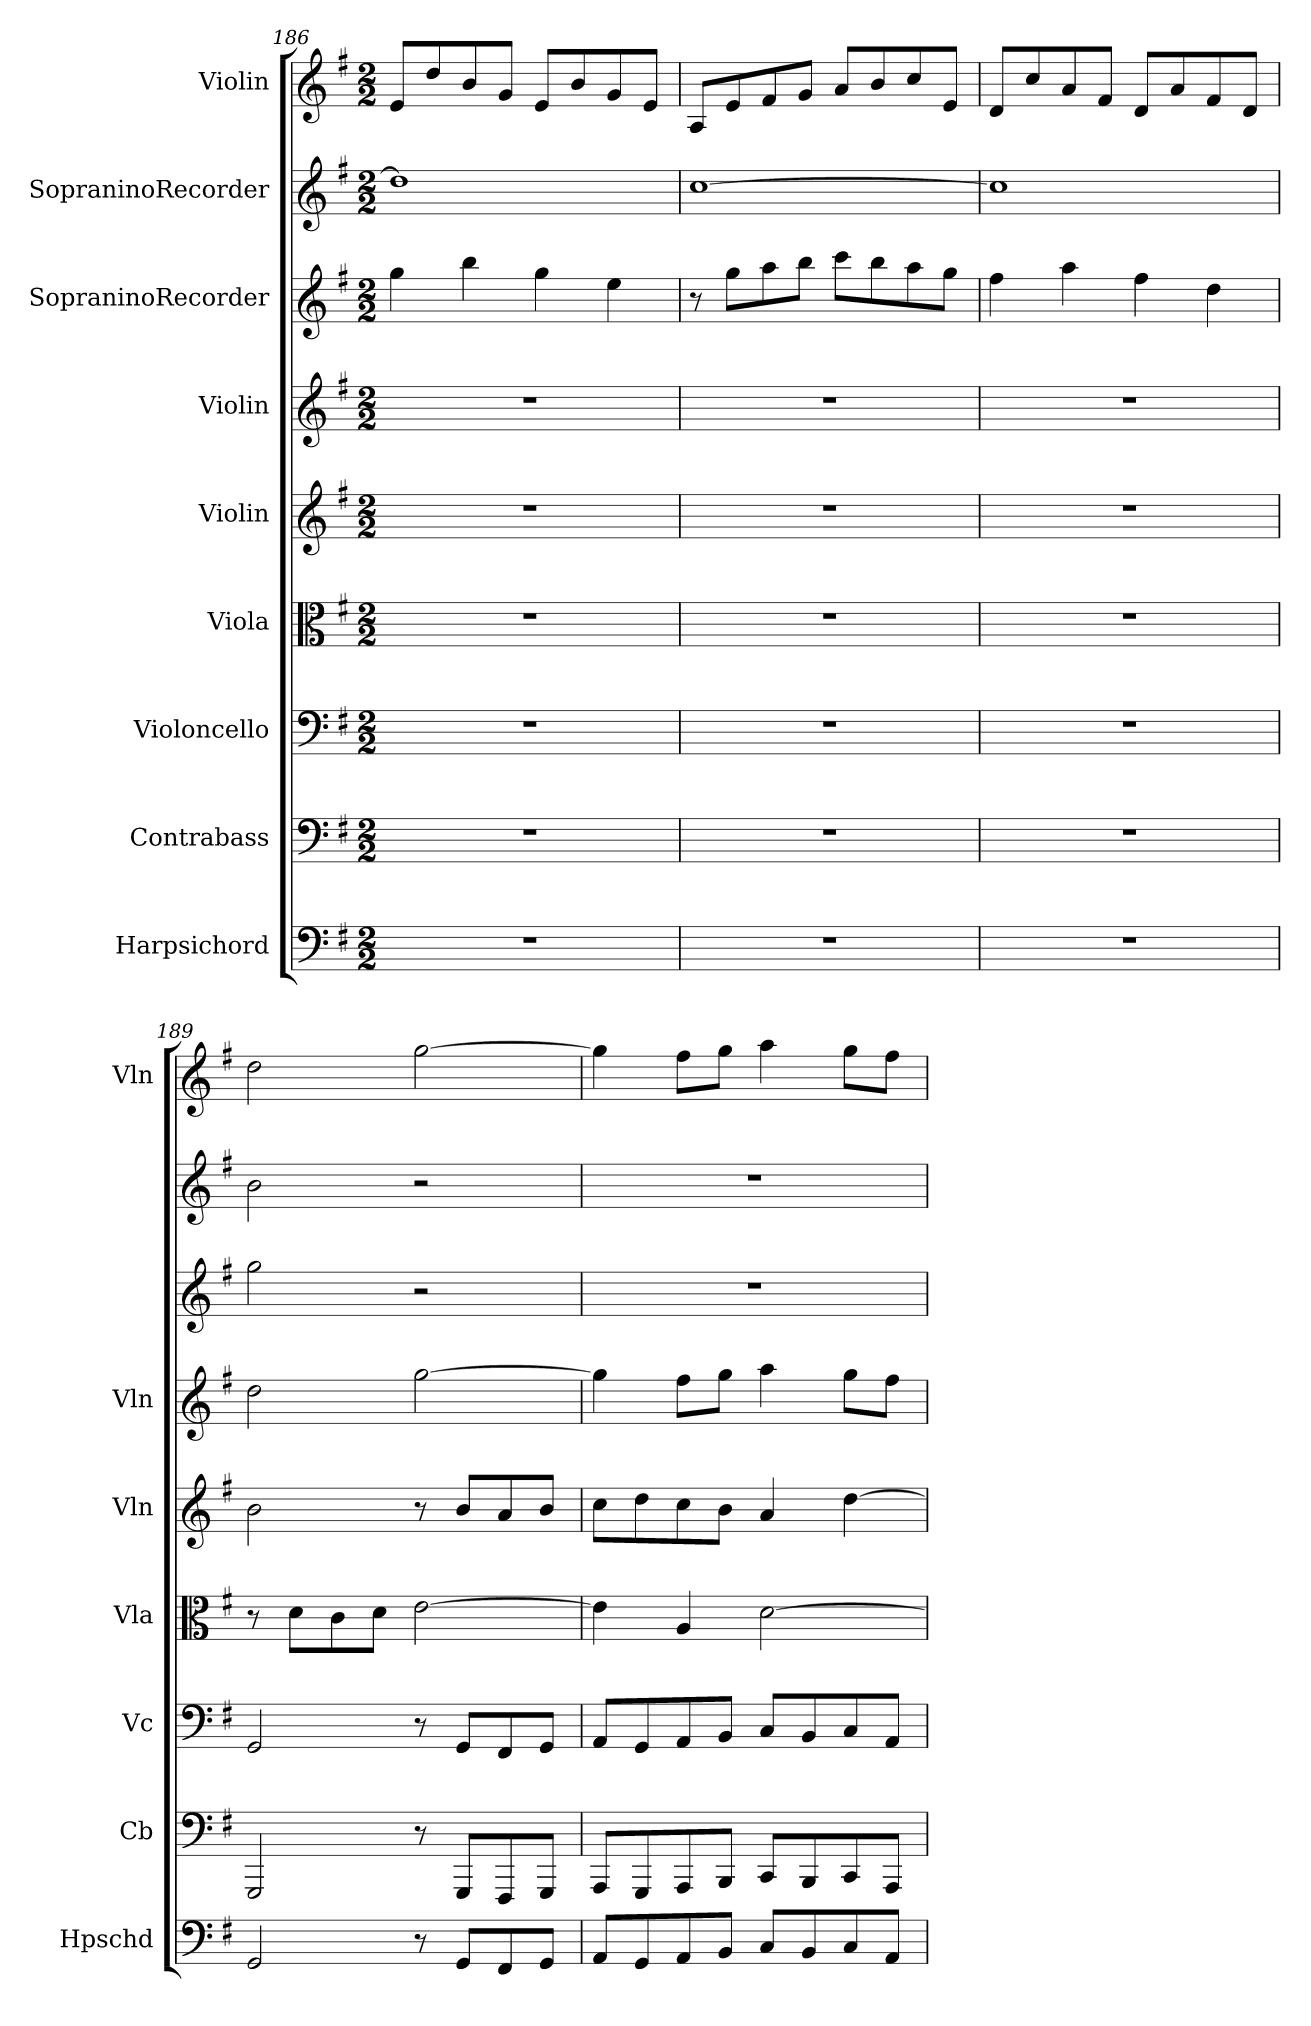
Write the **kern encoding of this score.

**kern	**kern	**kern	**kern	**kern	**kern	**kern	**kern	**kern
*part9	*part8	*part7	*part6	*part5	*part4	*part3	*part2	*part1
*staff9	*staff8	*staff7	*staff6	*staff5	*staff4	*staff3	*staff2	*staff1
*I"Harpsichord	*I"Contrabass	*I"Violoncello	*I"Viola	*I"Violin	*I"Violin	*I"SopraninoRecorder	*I"SopraninoRecorder	*I"Violin
*I'Hpschd	*I'Cb	*I'Vc	*I'Vla	*I'Vln	*I'Vln	*	*	*I'Vln
*clefF4	*clefF4	*clefF4	*clefC3	*clefG2	*clefG2	*clefG2	*clefG2	*clefG2
*k[f#]	*k[f#]	*k[f#]	*k[f#]	*k[f#]	*k[f#]	*k[f#]	*k[f#]	*k[f#]
*G:	*G:	*G:	*G:	*G:	*G:	*G:	*G:	*G:
*M2/2	*M2/2	*M2/2	*M2/2	*M2/2	*M2/2	*M2/2	*M2/2	*M2/2
=186	=186	=186	=186	=186	=186	=186	=186	=186
1r	1r	1r	1r	1r	1r	4gg\	1dd\]	8e/L
.	.	.	.	.	.	.	.	8dd/
.	.	.	.	.	.	4bb\	.	8b/
.	.	.	.	.	.	.	.	8g/J
.	.	.	.	.	.	4gg\	.	8e/L
.	.	.	.	.	.	.	.	8b/
.	.	.	.	.	.	4ee\	.	8g/
.	.	.	.	.	.	.	.	8e/J
=187	=187	=187	=187	=187	=187	=187	=187	=187
1r	1r	1r	1r	1r	1r	8r	[1cc\	8A/L
.	.	.	.	.	.	8gg\L	.	8e/
.	.	.	.	.	.	8aa\	.	8f#/
.	.	.	.	.	.	8bb\J	.	8g/J
.	.	.	.	.	.	8ccc\L	.	8a/L
.	.	.	.	.	.	8bb\	.	8b/
.	.	.	.	.	.	8aa\	.	8cc/
.	.	.	.	.	.	8gg\J	.	8e/J
=188	=188	=188	=188	=188	=188	=188	=188	=188
1r	1r	1r	1r	1r	1r	4ff#\	1cc\]	8d/L
.	.	.	.	.	.	.	.	8cc/
.	.	.	.	.	.	4aa\	.	8a/
.	.	.	.	.	.	.	.	8f#/J
.	.	.	.	.	.	4ff#\	.	8d/L
.	.	.	.	.	.	.	.	8a/
.	.	.	.	.	.	4dd\	.	8f#/
.	.	.	.	.	.	.	.	8d/J
=189	=189	=189	=189	=189	=189	=189	=189	=189
2GG/	2GGG/	2GG/	8r	2b\	2dd\	2gg\	2b\	2dd\
.	.	.	8d\L	.	.	.	.	.
.	.	.	8c\	.	.	.	.	.
.	.	.	8d\J	.	.	.	.	.
8r	8r	8r	[2e\	8r	[2gg\	2r	2r	[2gg\
8GG/L	8GGG/L	8GG/L	.	8b/L	.	.	.	.
8FF#/	8FFF#/	8FF#/	.	8a/	.	.	.	.
8GG/J	8GGG/J	8GG/J	.	8b/J	.	.	.	.
=190	=190	=190	=190	=190	=190	=190	=190	=190
8AA/L	8AAA/L	8AA/L	4e\]	8cc\L	4gg\]	1r	1r	4gg\]
8GG/	8GGG/	8GG/	.	8dd\	.	.	.	.
8AA/	8AAA/	8AA/	4A/	8cc\	8ff#\L	.	.	8ff#\L
8BB/J	8BBB/J	8BB/J	.	8b\J	8gg\J	.	.	8gg\J
8C/L	8CC/L	8C/L	[2d\	4a/	4aa\	.	.	4aa\
8BB/	8BBB/	8BB/	.	.	.	.	.	.
8C/	8CC/	8C/	.	[4dd\	8gg\L	.	.	8gg\L
8AA/J	8AAA/J	8AA/J	.	.	8ff#\J	.	.	8ff#\J
=	=	=	=	=	=	=	=	=
*-	*-	*-	*-	*-	*-	*-	*-	*-
